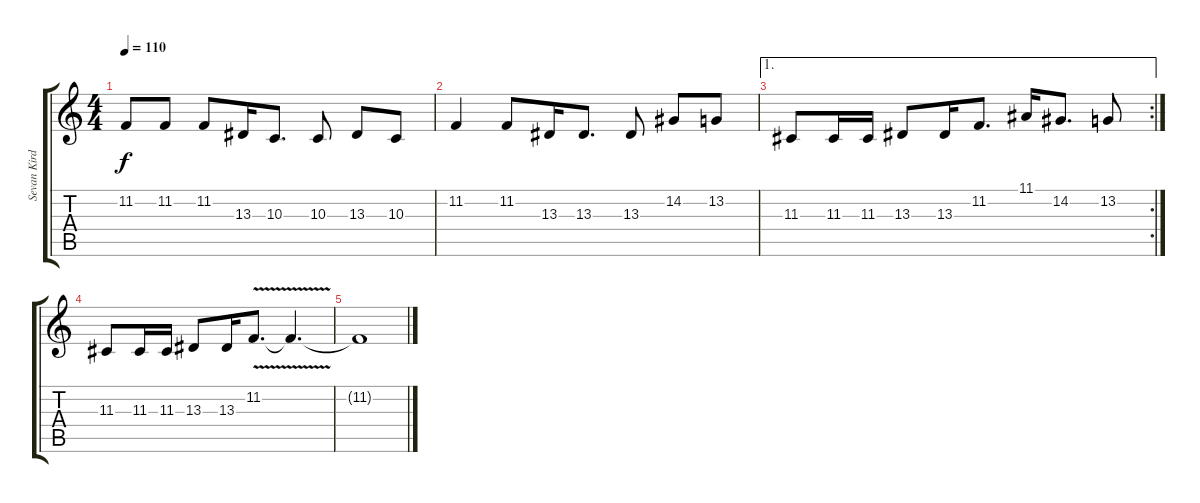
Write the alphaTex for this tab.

\track ("Sevan Kirder" "Sevan Kird") {instrument bagpipe}
\staff {score tabs}
\tuning (B3 Gb3 D3 A2 E2 B1) {hide}
\ts (4 4)
\tempo 110
\clef g2
\ks c
11.2.8{dy f} 11.2.8 11.2.8 13.3.16 10.3.8{d} 10.3.8 13.3.8 10.3.8 |
11.2.4 11.2.8 13.3.16 13.3.8{d} 13.3.8 14.2.8 13.2.8 |
\ae 1
\rc 2
11.3.8 11.3.16 11.3.16 13.3.8 13.3.16 11.2.8{d} 11.1.16 14.2.8{d} 13.2.8 |
11.3.8 11.3.16 11.3.16 13.3.8 13.3.16 11.2{v}.8{d} 11.2{t}.4{d} |
11.2{t}.1
